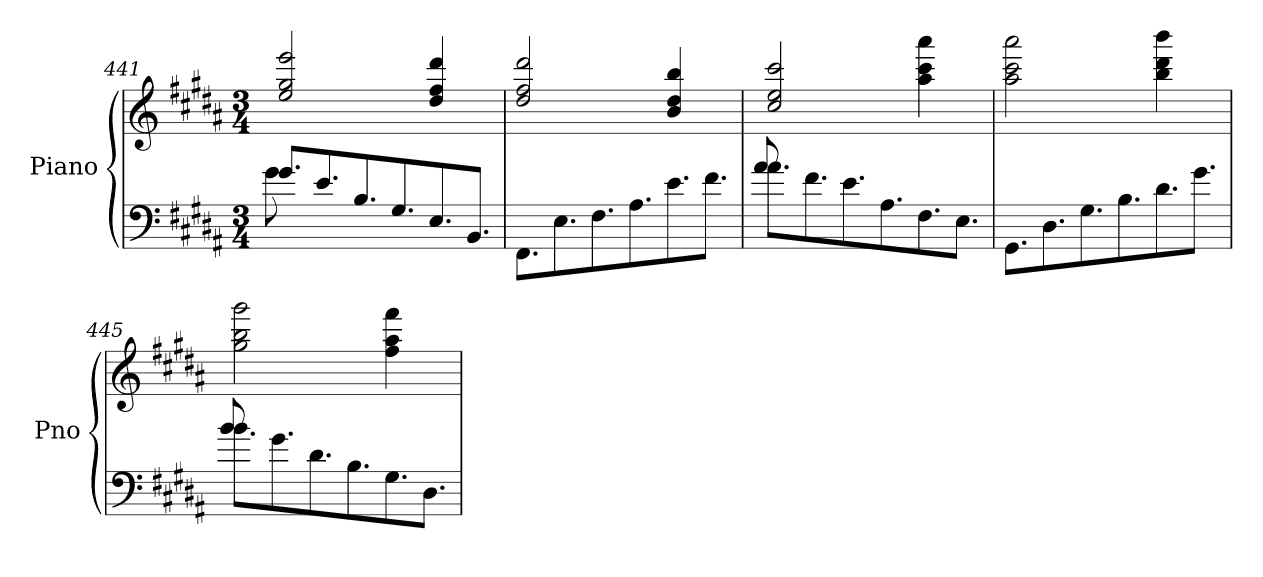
**kern	**kern
*part1	*part1
*staff2	*staff1
*I"Piano	*
*I'Pno	*
*clefF4	*clefG2
*k[f#c#g#d#a#]	*k[f#c#g#d#a#]
*B:	*B:
*M3/4	*M3/4
*Xtuplet	*
=441	=441
*^	*
12.g#/L	8g#\	2ee/ 2gg#/ 2eee/
12.e/	2ryy	.
12.B/	.	.
12.G#/	.	.
12.E/	.	4dd#/ 4ff#/ 4ddd#/
12.BB/J	8ryy	.
*v	*v	*
=442	=442
12.FF#\L	2dd#/ 2ff#/ 2ddd#/
12.E\	.
12.F#\	.
12.A#\	.
12.e\	4b/ 4dd#/ 4bb/
12.f#\J	.
=443	=443
*^	*
12.a#\L	8a#/	2cc#/ 2ee/ 2ccc#/
12.f#\	2ryy	.
12.e\	.	.
12.A#\	.	.
12.F#\	.	4aa#\ 4ccc#\ 4aaa#\
12.E\J	8ryy	.
*v	*v	*
=444	=444
12.GG#\L	2aa#\ 2ccc#\ 2aaa#\
12.D#\	.
12.G#\	.
12.B\	.
12.d#\	4bb\ 4ddd#\ 4bbb\
12.g#\J	.
=445	=445
*^	*
12.b\L	8b/	2gg#\ 2bb\ 2ggg#\
12.g#\	2ryy	.
12.d#\	.	.
12.B\	.	.
12.G#\	.	4ff#\ 4aa#\ 4fff#\
12.D#\J	8ryy	.
*v	*v	*
=	=
*-	*-
